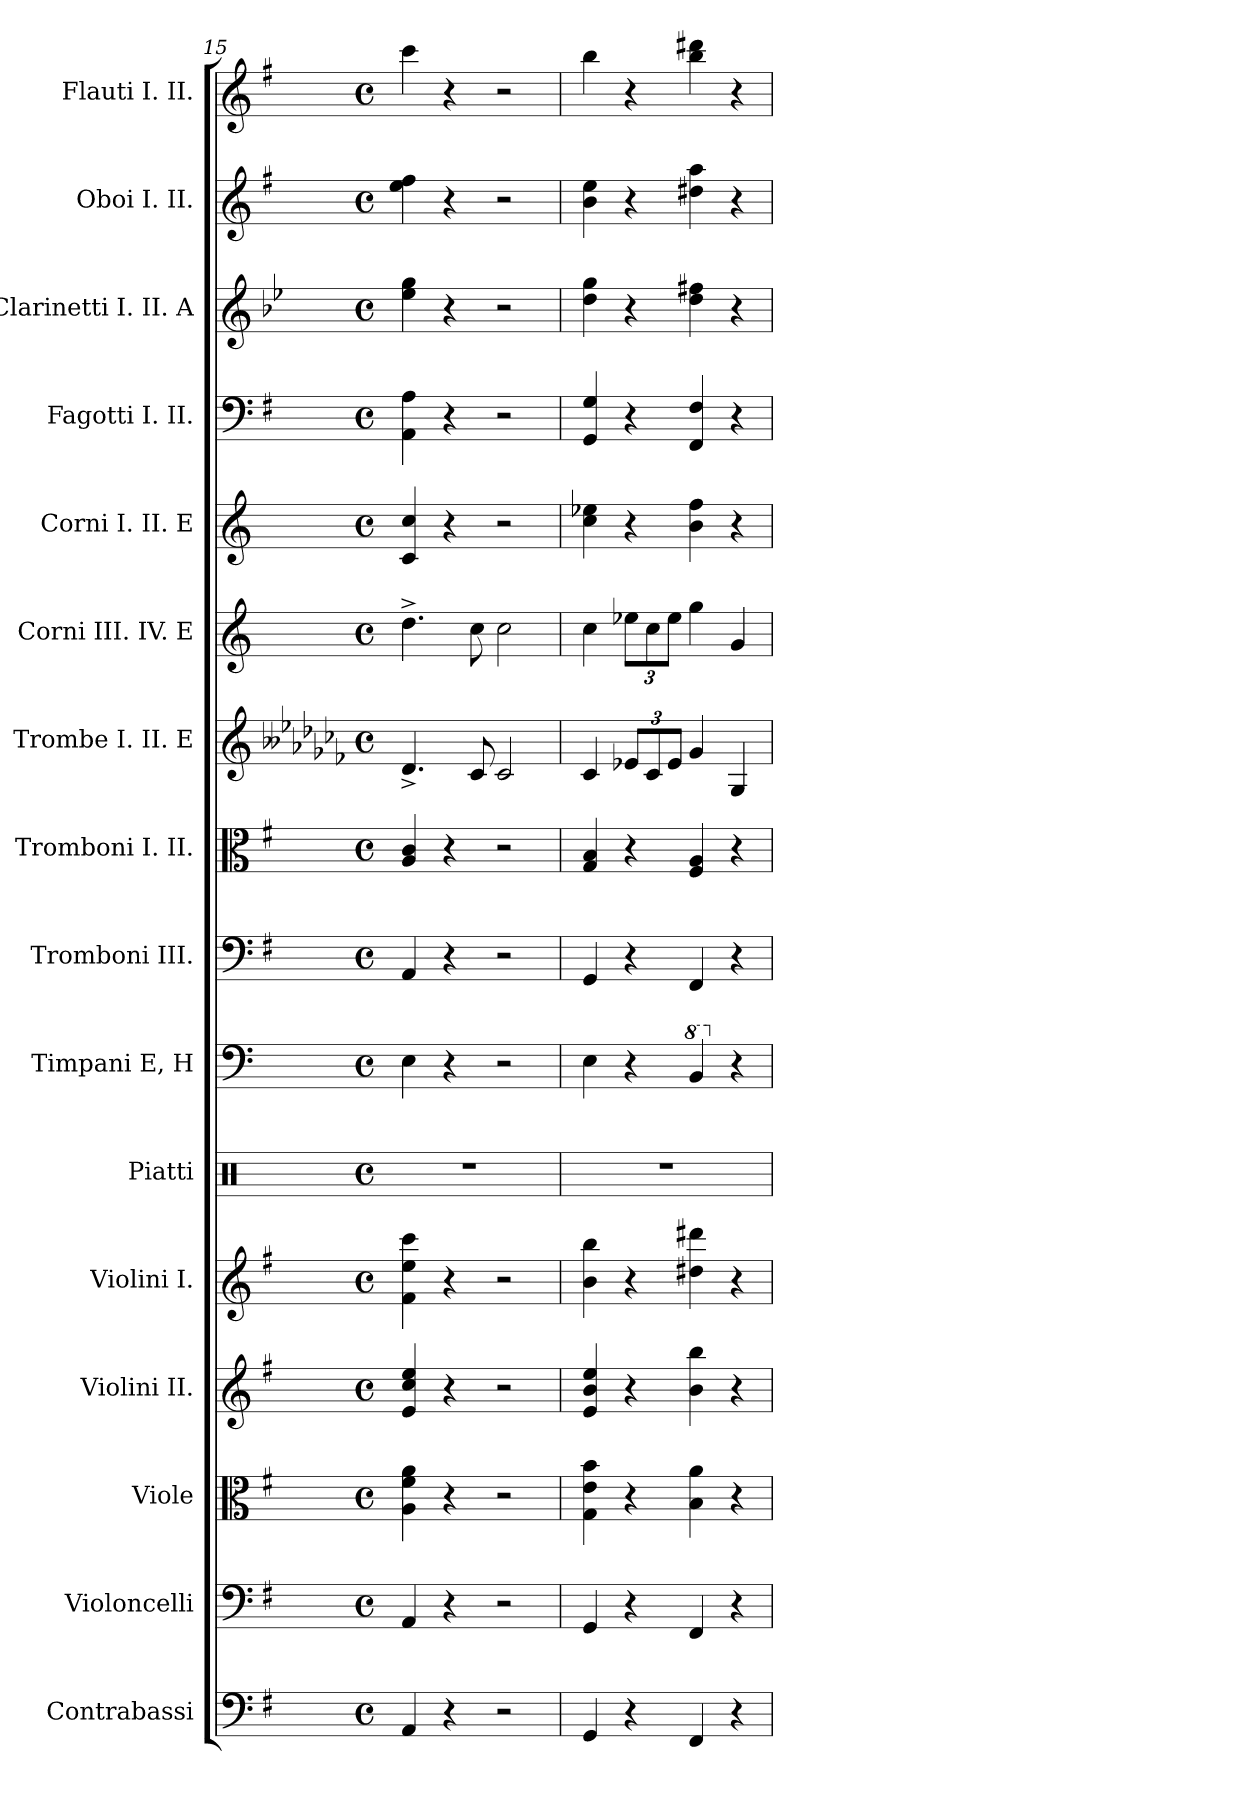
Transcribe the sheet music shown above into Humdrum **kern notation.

**kern	**kern	**kern	**kern	**kern	**kern	**kern	**kern	**kern	**kern	**kern	**kern	**kern	**kern	**kern	**kern
*part16	*part15	*part14	*part13	*part12	*part11	*part10	*part9	*part8	*part7	*part6	*part5	*part4	*part3	*part2	*part1
*staff16	*staff15	*staff14	*staff13	*staff12	*staff11	*staff10	*staff9	*staff8	*staff7	*staff6	*staff5	*staff4	*staff3	*staff2	*staff1
*I"Contrabassi	*I"Violoncelli	*I"Viole	*I"Violini II.	*I"Violini I.	*I"Piatti	*I"Timpani E, H	*I"Tromboni III.	*I"Tromboni I. II.	*I"Trombe I. II. E	*I"Corni III. IV. E	*I"Corni I. II. E	*I"Fagotti I. II.	*I"Clarinetti I. II. A	*I"Oboi I. II.	*I"Flauti I. II.
*I'Cb.	*I'Vcl.	*I'Vle	*I'Viol. II.	*I'Viol. I.	*I'Piatti	*I'Timp.	*I'Trbni. III.	*I'Trbni. I. II.	*I'Trbe. I. II.	*I'Cor. III. IV. E	*I'Cor. I. II. E	*I'Fag. I. II.	*I'Cl. I. II.	*I'Ob. I. II.	*I'Fl. I. II.
*clefF4	*clefF4	*clefC3	*clefG2	*clefG2	*clefX	*clefF4	*clefF4	*clefC3	*clefG2	*clefG2	*clefG2	*clefF4	*clefG2	*clefG2	*clefG2
*ITrd7c12	*	*	*	*	*	*	*	*	*ITrd-3c-4	*ITrd5c8	*ITrd5c8	*	*ITrd2c3	*	*
*k[f#]	*k[f#]	*k[f#]	*k[f#]	*k[f#]	*k[]	*k[]	*k[f#]	*k[f#]	*k[b--e-a-d-g-c-f-]	*k[f#c#g#d#]	*k[f#c#g#d#]	*k[f#]	*k[f#]	*k[f#]	*k[f#]
*M4/4	*M4/4	*M4/4	*M4/4	*M4/4	*M4/4	*M4/4	*M4/4	*M4/4	*M4/4	*M4/4	*M4/4	*M4/4	*M4/4	*M4/4	*M4/4
*met(c)	*met(c)	*met(c)	*met(c)	*met(c)	*met(c)	*met(c)	*met(c)	*met(c)	*met(c)	*met(c)	*met(c)	*met(c)	*met(c)	*met(c)	*met(c)
=15	=15	=15	=15	=15	=15	=15	=15	=15	=15	=15	=15	=15	=15	=15	=15
4AAA/	4AA/	4A\ 4f#\ 4a\	4e/ 4cc/ 4ee/	4f#\ 4ee\ 4ccc\	1r	4E\	4AA/	4A/ 4c/	4.g-^/	4.f#^\	4E/ 4e/	4AA\ 4A\	4cc\ 4ee\	4ee\ 4ff#\	4ccc\
4r	4r	4r	4r	4r	.	4r	4r	4r	.	.	4r	4r	4r	4r	4r
.	.	.	.	.	.	.	.	.	8f-/	8e\	.	.	.	.	.
2r	2r	2r	2r	2r	.	2r	2r	2r	2f-/	2e\	2r	2r	2r	2r	2r
=16	=16	=16	=16	=16	=16	=16	=16	=16	=16	=16	=16	=16	=16	=16	=16
4GGG/	4GG/	4G\ 4e\ 4b\	4e/ 4b/ 4ee/	4b\ 4bb\	1r	4E\	4GG/	4G/ 4B/	4f-/	4e\	4e\ 4gn\	4GG/ 4G/	4b\ 4ee\	4b\ 4ee\	4bb\
*	*	*	*	*	*	*	*	*	*Xbrackettup	*Xbrackettup	*	*	*	*	*
4r	4r	4r	4r	4r	.	4r	4r	4r	12a--X/L	12gn\L	4r	4r	4r	4r	4r
.	.	.	.	.	.	.	.	.	12f-/	12e\	.	.	.	.	.
.	.	.	.	.	.	.	.	.	12a--/J	12g\J	.	.	.	.	.
*	*	*	*	*	*	*8va	*	*	*	*	*	*	*	*	*
4FFF#/	4FF#/	4B\ 4a\	4b\ 4bb\	4dd#X\ 4ddd#X\	.	4B/	4FF#/	4F#/ 4A/	4cc-/	4b\	4d#\ 4a\	4FF#/ 4F#/	4b\ 4dd#X\	4dd#X\ 4aa\	4bb\ 4ddd#X\
*	*	*	*	*	*	*X8va	*	*	*	*	*	*	*	*	*
4r	4r	4r	4r	4r	.	4r	4r	4r	4c-/	4B/	4r	4r	4r	4r	4r
=	=	=	=	=	=	=	=	=	=	=	=	=	=	=	=
*-	*-	*-	*-	*-	*-	*-	*-	*-	*-	*-	*-	*-	*-	*-	*-
